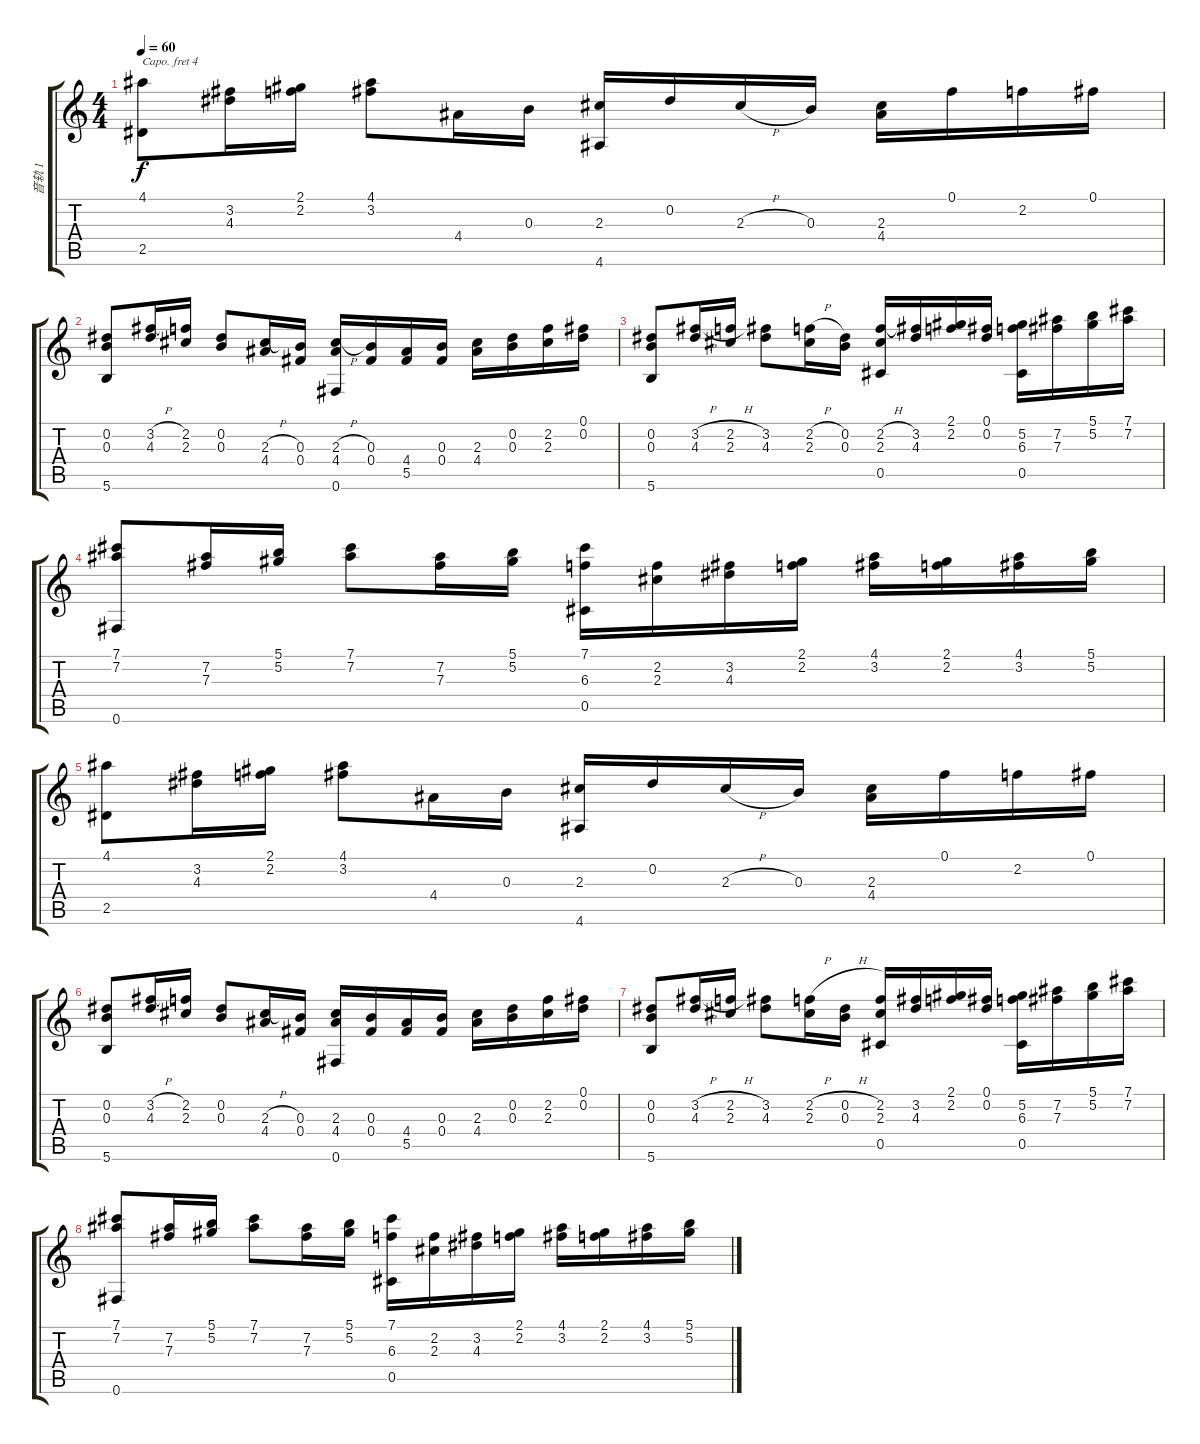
\track ("音轨 1" "音轨 1") {instrument acousticguitarnylon}
\staff {score tabs}
\capo 4
\tuning (D4 B3 G3 D3 A2 D2) {hide}
\ts (4 4)
\tempo 60
\clef g2
\ks c
(4.1 2.5).8{dy f} (3.2 4.3).16 (2.1 2.2).16 (4.1 3.2).8 4.4.16 0.3.16 (2.3 4.6).16 0.2.16 2.3{h}.16 0.3.16 (2.3 4.4).16 0.1.16 2.2.16 0.1.16 |
(0.2 0.3 5.6).8 (3.2{h} 4.3).16 (2.2 2.3).16 (0.2 0.3).8 (2.3{h} 4.4).16 (0.3 0.4).16 (2.3{h} 4.4 0.6).16 (0.3 0.4).16 (4.4 5.5).16 (0.3 0.4).16 (2.3 4.4).16 (0.2 0.3).16 (2.2 2.3).16 (0.1 0.2).16 |
(0.2 0.3 5.6).8 (3.2{h} 4.3).16 (2.2{h} 2.3).16 (3.2 4.3).8 (2.2{h} 2.3).16 (0.2 0.3).16 (2.2{h} 2.3 0.5).16 (3.2 4.3).16 (2.1 2.2).16 (0.1 0.2).16 (5.2 6.3 0.5).16 (7.2 7.3).16 (5.1 5.2).16 (7.1 7.2).16 |
(7.1 7.2 0.6).8 (7.2 7.3).16 (5.1 5.2).16 (7.1 7.2).8 (7.2 7.3).16 (5.1 5.2).16 (7.1 6.3 0.5).16 (2.2 2.3).16 (3.2 4.3).16 (2.1 2.2).16 (4.1 3.2).16 (2.1 2.2).16 (4.1 3.2).16 (5.1 5.2).16 |
(4.1 2.5).8 (3.2 4.3).16 (2.1 2.2).16 (4.1 3.2).8 4.4.16 0.3.16 (2.3 4.6).16 0.2.16 2.3{h}.16 0.3.16 (2.3 4.4).16 0.1.16 2.2.16 0.1.16 |
(0.2 0.3 5.6).8 (3.2{h} 4.3).16 (2.2 2.3).16 (0.2 0.3).8 (2.3{h} 4.4).16 (0.3 0.4).16 (2.3 4.4 0.6).16 (0.3 0.4).16 (4.4 5.5).16 (0.3 0.4).16 (2.3 4.4).16 (0.2 0.3).16 (2.2 2.3).16 (0.1 0.2).16 |
(0.2 0.3 5.6).8 (3.2{h} 4.3).16 (2.2{h} 2.3).16 (3.2 4.3).8 (2.2{h} 2.3).16 (0.2{h} 0.3).16 (2.2 2.3 0.5).16 (3.2 4.3).16 (2.1 2.2).16 (0.1 0.2).16 (5.2 6.3 0.5).16 (7.2 7.3).16 (5.1 5.2).16 (7.1 7.2).16 |
(7.1 7.2 0.6).8 (7.2 7.3).16 (5.1 5.2).16 (7.1 7.2).8 (7.2 7.3).16 (5.1 5.2).16 (7.1 6.3 0.5).16 (2.2 2.3).16 (3.2 4.3).16 (2.1 2.2).16 (4.1 3.2).16 (2.1 2.2).16 (4.1 3.2).16 (5.1 5.2).16
